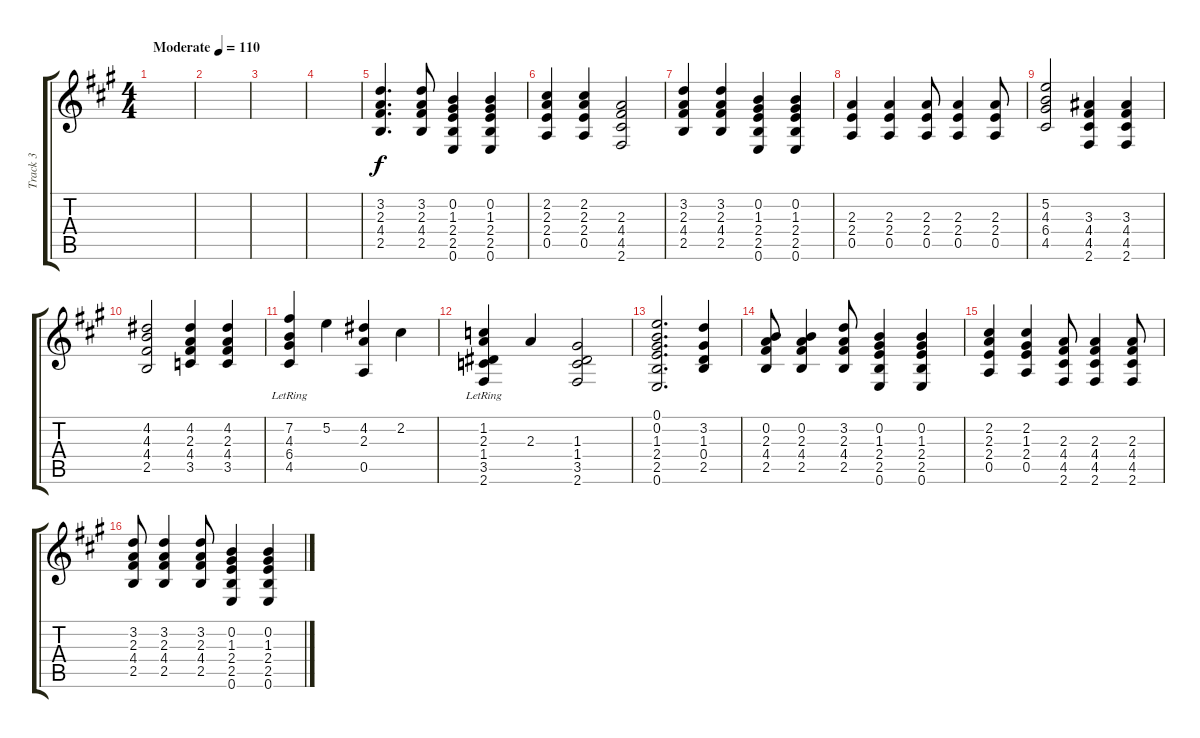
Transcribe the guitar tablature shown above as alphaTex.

\track ("Track 3" "Track 3") {instrument acousticguitarsteel}
\staff {score tabs}
\tuning (E4 B3 G3 D3 A2 E2) {hide}
\ts (4 4)
\tempo (110 "Moderate")
\clef g2
\ks a
|
|
|
|
(3.2 2.3 4.4 2.5).4{d} (3.2 2.3 4.4 2.5).8 (0.2 1.3 2.4 2.5 0.6).4 (0.2 1.3 2.4 2.5 0.6).4 |
(2.2 2.3 2.4 0.5).4 (2.2 2.3 2.4 0.5).4 (2.3 4.4 4.5 2.6).2 |
(3.2 2.3 4.4 2.5).4 (3.2 2.3 4.4 2.5).4 (0.2 1.3 2.4 2.5 0.6).4 (0.2 1.3 2.4 2.5 0.6).4 |
(2.3 2.4 0.5).4 (2.3 2.4 0.5).4 (2.3 2.4 0.5).8 (2.3 2.4 0.5).4 (2.3 2.4 0.5).8 |
(5.2 4.3 6.4 4.5).2 (3.3 4.4 4.5 2.6).4 (3.3 4.4 4.5 2.6).4 |
(4.2 4.3 4.4 2.5).2 (4.2 2.3 4.4 3.5).4 (4.2 2.3 4.4 3.5).4 |
(7.2{lr} 4.3{lr} 6.4{lr} 4.5{lr}).4 5.2.4 (4.2 2.3 0.5).4 2.2.4 |
(1.2{lr} 2.3{lr} 1.4{lr} 3.5{lr} 2.6{lr}).4 2.3.4 (1.3 1.4 3.5 2.6).2 |
(0.1 0.2 1.3 2.4 2.5 0.6).2{d} (3.2 1.3 0.4 2.5).4 |
(0.2 2.3 4.4 2.5).8 (0.2 2.3 4.4 2.5).4 (3.2 2.3 4.4 2.5).8 (0.2 1.3 2.4 2.5 0.6).4 (0.2 1.3 2.4 2.5 0.6).4 |
(2.2 2.3 2.4 0.5).4 (2.2 1.3 2.4 0.5).4 (2.3 4.4 4.5 2.6).8 (2.3 4.4 4.5 2.6).4 (2.3 4.4 4.5 2.6).8 |
(3.2 2.3 4.4 2.5).8 (3.2 2.3 4.4 2.5).4 (3.2 2.3 4.4 2.5).8 (0.2 1.3 2.4 2.5 0.6).4 (0.2 1.3 2.4 2.5 0.6).4
